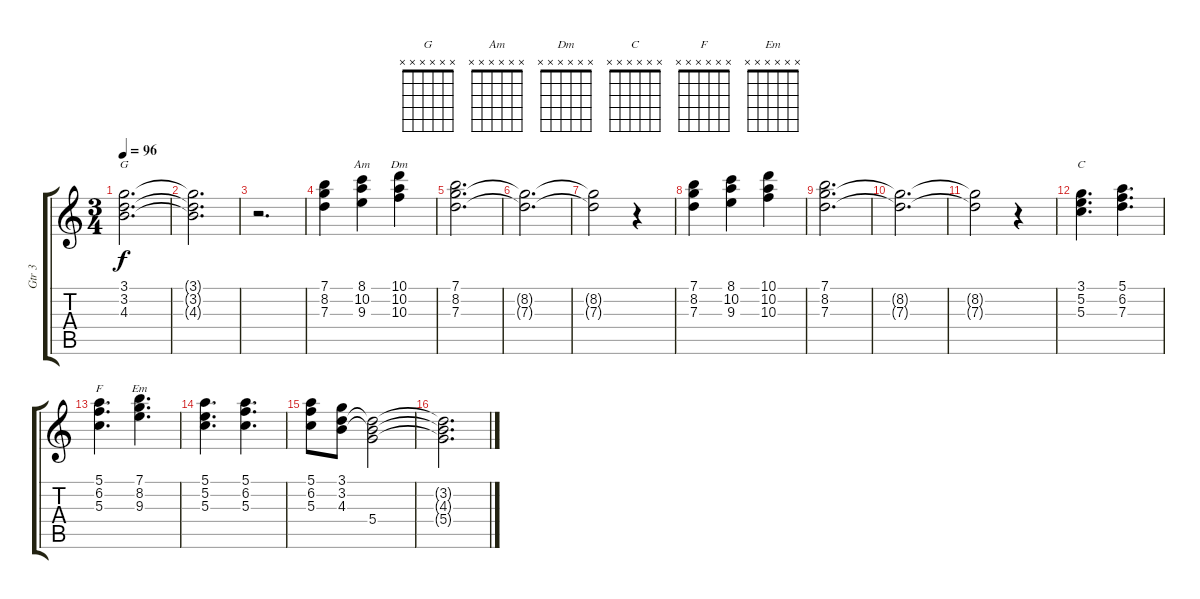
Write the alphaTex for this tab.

\track ("Gtr 3" "Gtr 3") {instrument overdrivenguitar}
\staff {score tabs}
\tuning (E4 B3 G3 D3 A2 E2) {hide}
\chord ("G" x x x x x x)
\chord ("Am" x x x x x x)
\chord ("Dm" x x x x x x)
\chord ("C" x x x x x x)
\chord ("F" x x x x x x)
\chord ("Em" x x x x x x)
\ts (3 4)
\tempo 96
\clef g2
\ks c
(3.1 3.2 4.3).2{d ch "G" dy f} |
(3.1{t} 3.2{t} 4.3{t}).2{d} |
r.2{d} |
(7.1 8.2 7.3).4 (8.1 10.2 9.3).4{ch "Am"} (10.1 10.2 10.3).4{ch "Dm"} |
(7.1 8.2 7.3).2{d} |
(8.2{t} 7.3{t}).2{d} |
(8.2{t} 7.3{t}).2 r.4 |
(7.1 8.2 7.3).4 (8.1 10.2 9.3).4 (10.1 10.2 10.3).4 |
(7.1 8.2 7.3).2{d} |
(8.2{t} 7.3{t}).2{d} |
(8.2{t} 7.3{t}).2 r.4 |
(3.1 5.2 5.3).4{d ch "C"} (5.1 6.2 7.3).4{d} |
(5.1 6.2 5.3).4{d ch "F"} (7.1 8.2 9.3).4{d ch "Em"} |
(5.1 5.2 5.3).4{d} (5.1 6.2 5.3).4{d} |
(5.1 6.2 5.3).8 (3.1 3.2 4.3).8 (3.2{t} 4.3{t} 5.4).2 |
(3.2{t} 4.3{t} 5.4{t}).2{d}
